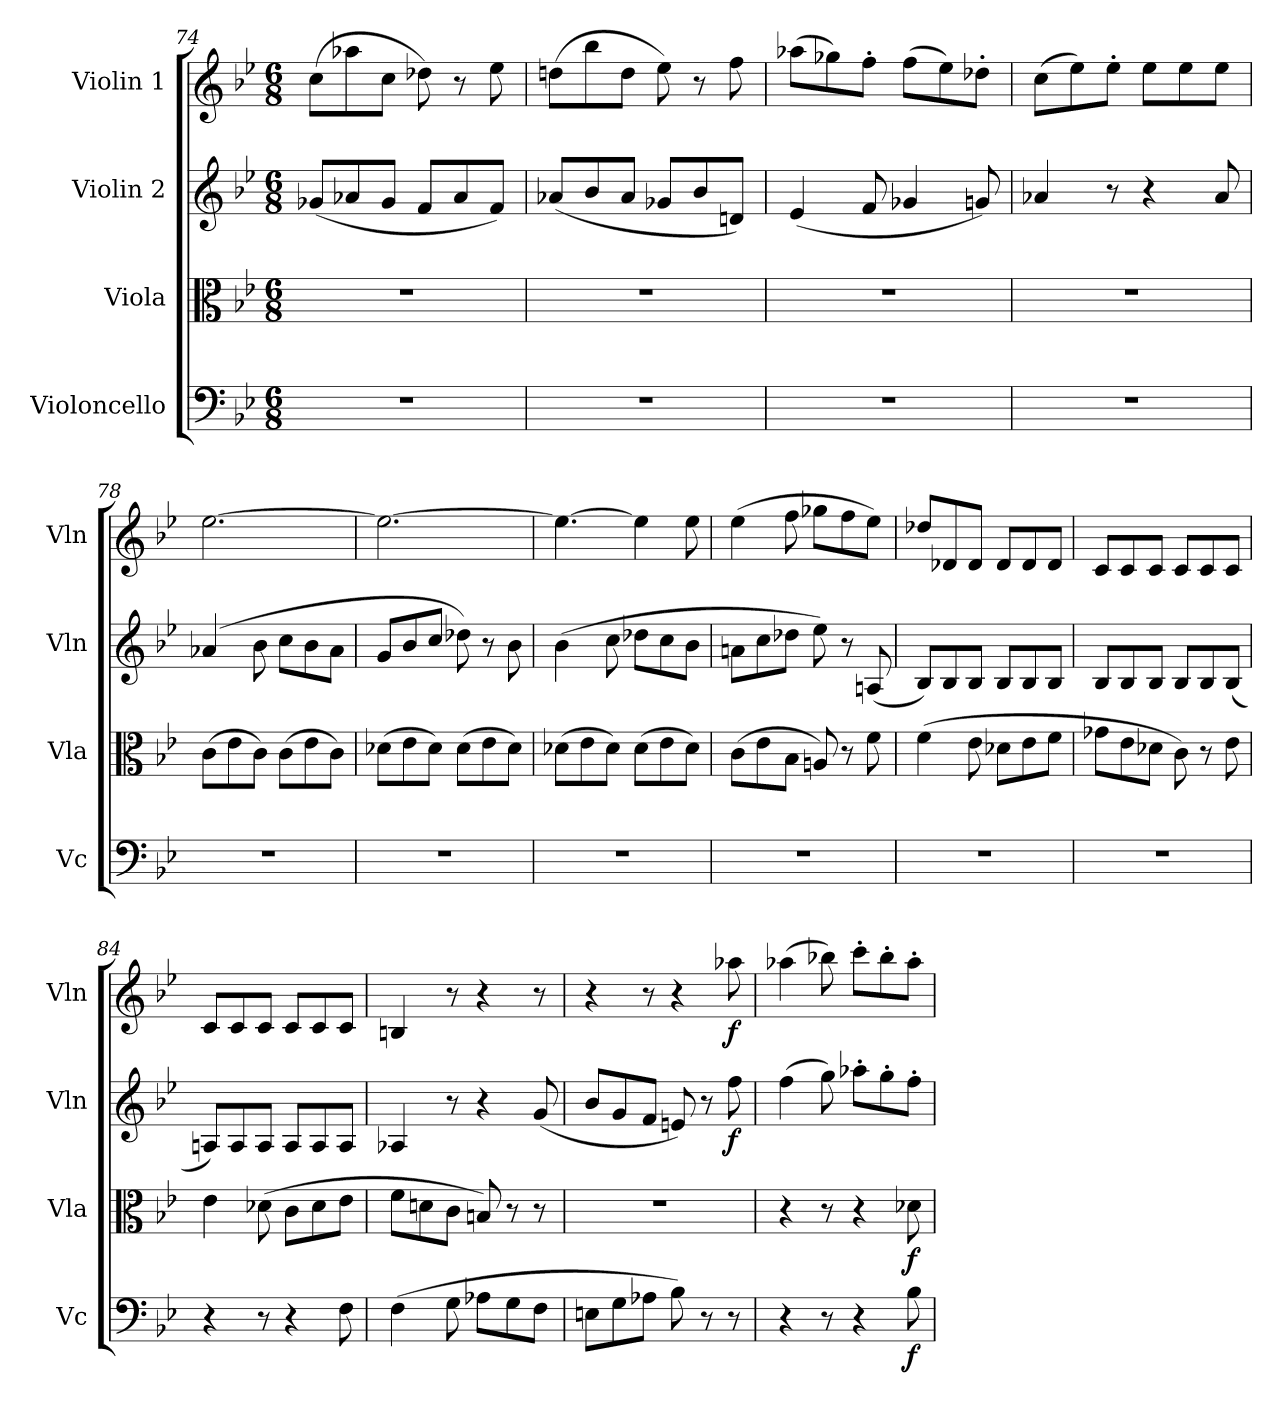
**kern	**dynam	**kern	**dynam	**kern	**dynam	**kern	**dynam
*part4	*part4	*part3	*part3	*part2	*part2	*part1	*part1
*staff4	*staff4	*staff3	*staff3	*staff2	*staff2	*staff1	*staff1
*I"Violoncello	*	*I"Viola	*	*I"Violin 2	*	*I"Violin 1	*
*I'Vc	*	*I'Vla	*	*I'Vln	*	*I'Vln	*
*clefF4	*	*clefC3	*	*clefG2	*	*clefG2	*
*k[b-e-]	*	*k[b-e-]	*	*k[b-e-]	*	*k[b-e-]	*
*M6/8	*	*M6/8	*	*M6/8	*	*M6/8	*
=74	=74	=74	=74	=74	=74	=74	=74
2.r	.	2.r	.	(8g-X/L	.	(8cc\L	.
.	.	.	.	8a-X/	.	8aa-X\	.
.	.	.	.	8g-/J	.	8cc\J	.
.	.	.	.	8f/L	.	8dd-X\)	.
.	.	.	.	8a-/	.	8r	.
.	.	.	.	8f/J)	.	8ee-\	.
=75	=75	=75	=75	=75	=75	=75	=75
2.r	.	2.r	.	(8a-X/L	.	(8ddn\L	.
.	.	.	.	8b-/	.	8bb-\	.
.	.	.	.	8a-/J	.	8dd\J	.
.	.	.	.	8g-X/L	.	8ee-\)	.
.	.	.	.	8b-/	.	8r	.
.	.	.	.	8dn/J)	.	8ff\	.
!!LO:LB:g=z
=76	=76	=76	=76	=76	=76	=76	=76
2.r	.	2.r	.	(4e-/	.	(8aa-X\L	.
.	.	.	.	.	.	8gg-X\)	.
.	.	.	.	8f/	.	8ff'\J	.
.	.	.	.	4g-X/	.	(8ff\L	.
.	.	.	.	.	.	8ee-\)	.
.	.	.	.	8gn/)	.	8dd-X'\J	.
!!LO:LB:g=z
=77	=77	=77	=77	=77	=77	=77	=77
2.r	.	2.r	.	4a-X/	.	(8cc\L	.
.	.	.	.	.	.	8ee-\)	.
.	.	.	.	8r	.	8ee-'\J	.
.	.	.	.	4r	.	8ee-\L	.
.	.	.	.	.	.	8ee-\	.
.	.	.	.	8a-/	.	8ee-\J	.
=78	=78	=78	=78	=78	=78	=78	=78
2.r	.	(8c\L	.	(4a-X/	.	[2.ee-\	.
.	.	8e-\	.	.	.	.	.
.	.	8c\J)	.	8b-\	.	.	.
.	.	(8c\L	.	8cc\L	.	.	.
.	.	8e-\	.	8b-\	.	.	.
.	.	8c\J)	.	8a-\J	.	.	.
=79	=79	=79	=79	=79	=79	=79	=79
2.r	.	(8d-X\L	.	8g/L	.	2.ee-\_	.
.	.	8e-\	.	8b-/	.	.	.
.	.	8d-\J)	.	8cc/J	.	.	.
.	.	(8d-\L	.	8dd-X\)	.	.	.
.	.	8e-\	.	8r	.	.	.
.	.	8d-\J)	.	8b-\	.	.	.
=80	=80	=80	=80	=80	=80	=80	=80
2.r	.	(8d-X\L	.	(4b-\	.	4.ee-\_	.
.	.	8e-\	.	.	.	.	.
.	.	8d-\J)	.	8cc\	.	.	.
.	.	(8d-\L	.	8dd-X\L	.	4ee-\]	.
.	.	8e-\	.	8cc\	.	.	.
.	.	8d-\J)	.	8b-\J	.	8ee-\	.
=81	=81	=81	=81	=81	=81	=81	=81
2.r	.	(8c\L	.	8an\L	.	(4ee-\	.
.	.	8e-\	.	8cc\	.	.	.
.	.	8B-\J	.	8dd-X\J	.	8ff\	.
.	.	8An/)	.	8ee-\)	.	8gg-X\L	.
.	.	8r	.	8r	.	8ff\	.
.	.	8f\	.	(8An/	.	8ee-\J)	.
=82	=82	=82	=82	=82	=82	=82	=82
2.r	.	(4f\	.	8B-/L)	.	8dd-X/L	.
.	.	.	.	8B-/	.	8d-X/	.
.	.	8e-\	.	8B-/J	.	8d-/J	.
.	.	8d-X\L	.	8B-/L	.	8d-/L	.
.	.	8e-\	.	8B-/	.	8d-/	.
.	.	8f\J	.	8B-/J	.	8d-/J	.
=83	=83	=83	=83	=83	=83	=83	=83
2.r	.	8g-X\L	.	8B-/L	.	8c/L	.
.	.	8e-\	.	8B-/	.	8c/	.
.	.	8d-X\J	.	8B-/J	.	8c/J	.
.	.	8c\)	.	8B-/L	.	8c/L	.
.	.	8r	.	8B-/	.	8c/	.
.	.	8e-\	.	(8B-/J	.	8c/J	.
!!LO:LB:g=z
=84	=84	=84	=84	=84	=84	=84	=84
4r	.	4e-\	.	8An/L)	.	8c/L	.
.	.	.	.	8A/	.	8c/	.
8r	.	(8d-X\	.	8A/J	.	8c/J	.
4r	.	8c\L	.	8A/L	.	8c/L	.
.	.	8d-\	.	8A/	.	8c/	.
8F\	.	8e-\J	.	8A/J	.	8c/J	.
!!LO:LB:g=z
=85	=85	=85	=85	=85	=85	=85	=85
(4F\	.	8f\L	.	4A-X/	.	4Bn/	.
.	.	8dn\	.	.	.	.	.
8G\	.	8c\J	.	8r	.	8r	.
8A-X\L	.	8Bn/)	.	4r	.	4r	.
8G\	.	8r	.	.	.	.	.
8F\J	.	8r	.	(8g/	.	8r	.
=86	=86	=86	=86	=86	=86	=86	=86
8En\L	.	2.r	.	8b-/L	.	4r	.
8G\	.	.	.	8g/	.	.	.
8A-X\J	.	.	.	8f/J	.	8r	.
8B-\)	.	.	.	8en/)	.	4r	.
8r	.	.	.	8r	.	.	.
!	!	!	!	!	!LO:DY:b	!	!LO:DY:b
8r	.	.	.	8ff\	f	8aa-X\	f
=87	=87	=87	=87	=87	=87	=87	=87
4r	.	4r	.	(4ff\	.	(4aa-X\	.
8r	.	8r	.	8gg\)	.	8bb-X\)	.
4r	.	4r	.	8aa-X'\L	.	8ccc'\L	.
.	.	.	.	8gg'\	.	8bb-'\	.
!	!LO:DY:b	!	!LO:DY:b	!	!	!	!
8B-\	f	8d-X\	f	8ff'\J	.	8aa-'\J	.
=	=	=	=	=	=	=	=
*-	*-	*-	*-	*-	*-	*-	*-
